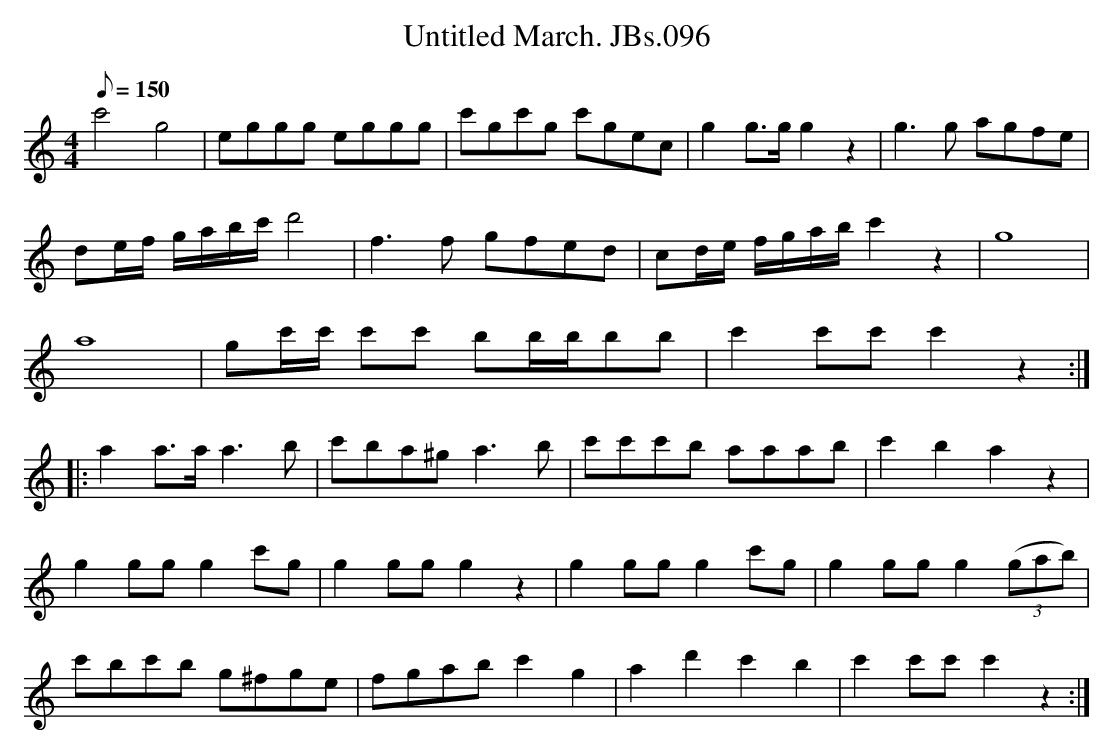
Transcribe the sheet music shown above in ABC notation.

X:1
T:Untitled March. JBs.096
M:4/4
L:1/8
Q:1/8=150
K:C
c'4g4|eggg eggg|c'gc'g c'gec|g2g>gg2z2|g3g agfe|
de/f/ g/a/b/c'/ d'4|f3f gfed|cd/e/ f/g/a/b/ c'2z2|g8|
a8|gc'/c'/ c'c' bb/b/bb|c'2c'c'c'2z2:|
|:a2a>a a3b|c'ba^g a3b|c'c'c'b aaab|c'2b2a2z2|
g2gg g2c'g|g2gg g2z2|g2ggg2c'g|g2ggg2 ((3gab)|
c'bc'b g^fge|fgabc'2g2|a2d'2c'2b2|c'2c'c'c'2z2:|
